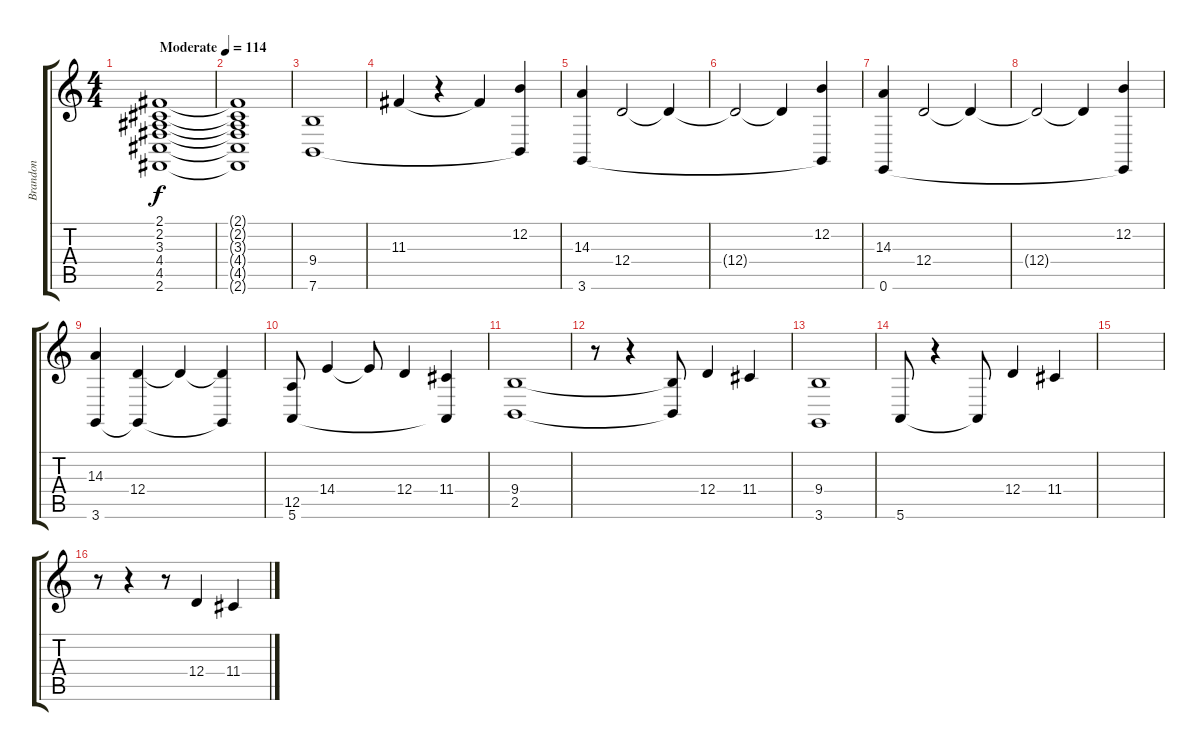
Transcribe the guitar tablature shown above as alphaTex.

\track ("Brandon" "Brandon") {instrument acousticgrandpiano}
\staff {score tabs}
\tuning (E4 B3 G3 D3 A2 E2) {hide}
\ts (4 4)
\tempo (114 "Moderate")
\clef g2
\ks c
(2.1 2.2 3.3 4.4 4.5 2.6).1{dy f instrument acousticgrandpiano} |
(2.1{t} 2.2{t} 3.3{t} 4.4{t} 4.5{t} 2.6{t}).1 |
(9.4 7.6).1 |
11.3.4 r.4 11.3{t}.4 (12.2 7.6{t}).4 |
(14.3 3.6).4 12.4.2 12.4{t}.4 |
12.4{t}.2 12.4{t}.4 (12.2 3.6{t}).4 |
(14.3 0.6).4 12.4.2 12.4{t}.4 |
12.4{t}.2 12.4{t}.4 (12.2 0.6{t}).4 |
(14.3 3.6).4 (12.4 3.6{t}).4 12.4{t}.4 (12.4{t} 3.6{t}).4 |
(12.5 5.6).8 14.4.4 14.4{t}.8 12.4.4 (11.4 5.6{t}).4 |
(9.4 2.5).1 |
r.8 r.4 (9.4{t} 2.5{t}).8 12.4.4 11.4.4 |
(9.4 3.6).1 |
5.6.8 r.4 5.6{t}.8 12.4.4 11.4.4 |
|
r.8 r.4 r.8 12.4.4 11.4.4
